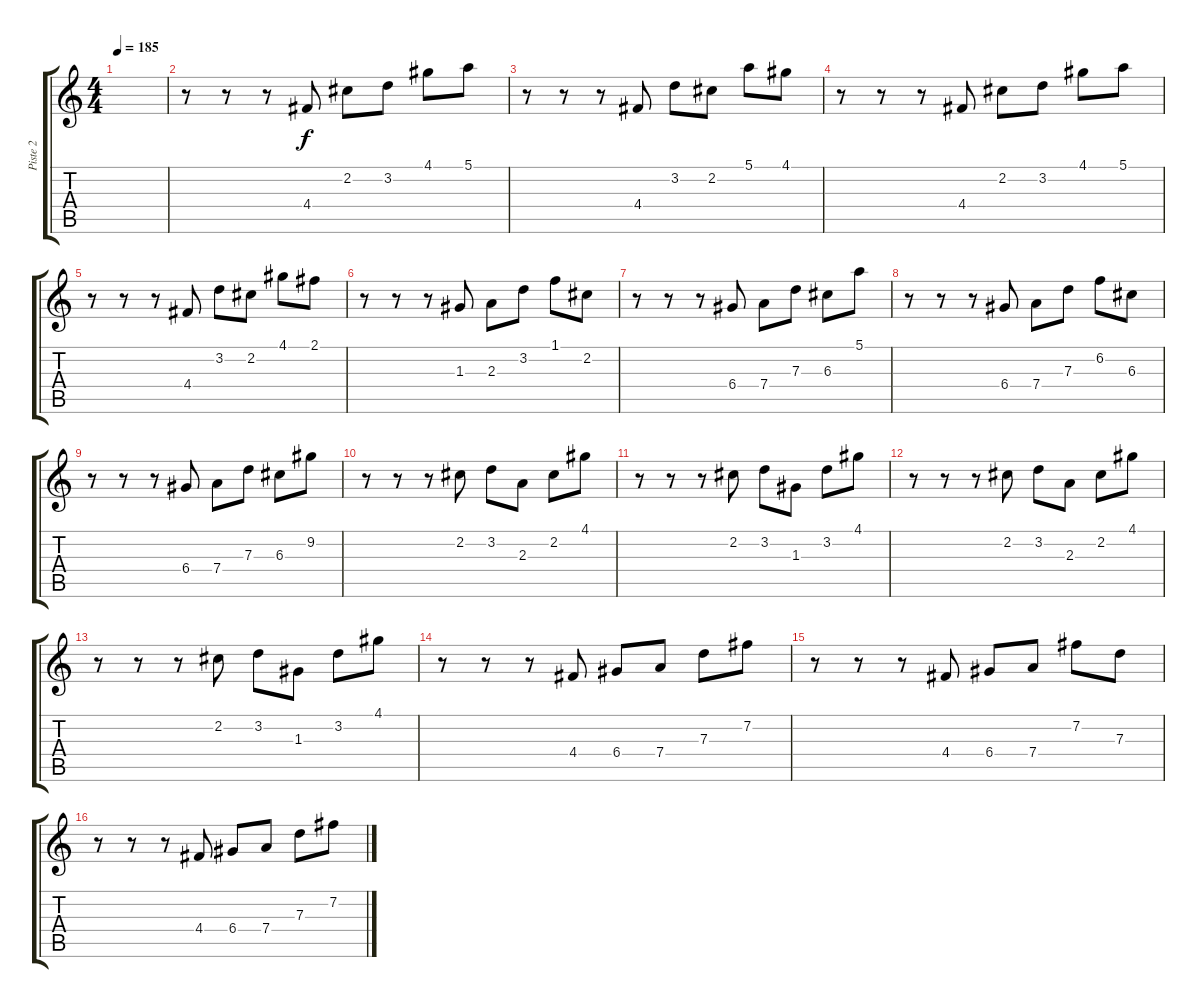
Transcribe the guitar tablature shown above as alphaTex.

\track ("Piste 2" "Piste 2") {instrument distortionguitar}
\staff {score tabs}
\tuning (E4 B3 G3 D3 A2 E2) {hide}
\ts (4 4)
\tempo 185
\clef g2
\ks c
|
\section ("" "")
r.8 r.8 r.8 4.4.8 2.2.8 3.2.8 4.1.8 5.1.8 |
r.8 r.8 r.8 4.4.8 3.2.8 2.2.8 5.1.8 4.1.8 |
r.8 r.8 r.8 4.4.8 2.2.8 3.2.8 4.1.8 5.1.8 |
r.8 r.8 r.8 4.4.8 3.2.8 2.2.8 4.1.8 2.1.8 |
r.8 r.8 r.8 1.3.8 2.3.8 3.2.8 1.1.8 2.2.8 |
r.8 r.8 r.8 6.4.8 7.4.8 7.3.8 6.3.8 5.1.8 |
r.8 r.8 r.8 6.4.8 7.4.8 7.3.8 6.2.8 6.3.8 |
r.8 r.8 r.8 6.4.8 7.4.8 7.3.8 6.3.8 9.2.8 |
r.8 r.8 r.8 2.2.8 3.2.8 2.3.8 2.2.8 4.1.8 |
r.8 r.8 r.8 2.2.8 3.2.8 1.3.8 3.2.8 4.1.8 |
r.8 r.8 r.8 2.2.8 3.2.8 2.3.8 2.2.8 4.1.8 |
r.8 r.8 r.8 2.2.8 3.2.8 1.3.8 3.2.8 4.1.8 |
r.8 r.8 r.8 4.4.8 6.4.8 7.4.8 7.3.8 7.2.8 |
r.8 r.8 r.8 4.4.8 6.4.8 7.4.8 7.2.8 7.3.8 |
r.8 r.8 r.8 4.4.8 6.4.8 7.4.8 7.3.8 7.2.8
